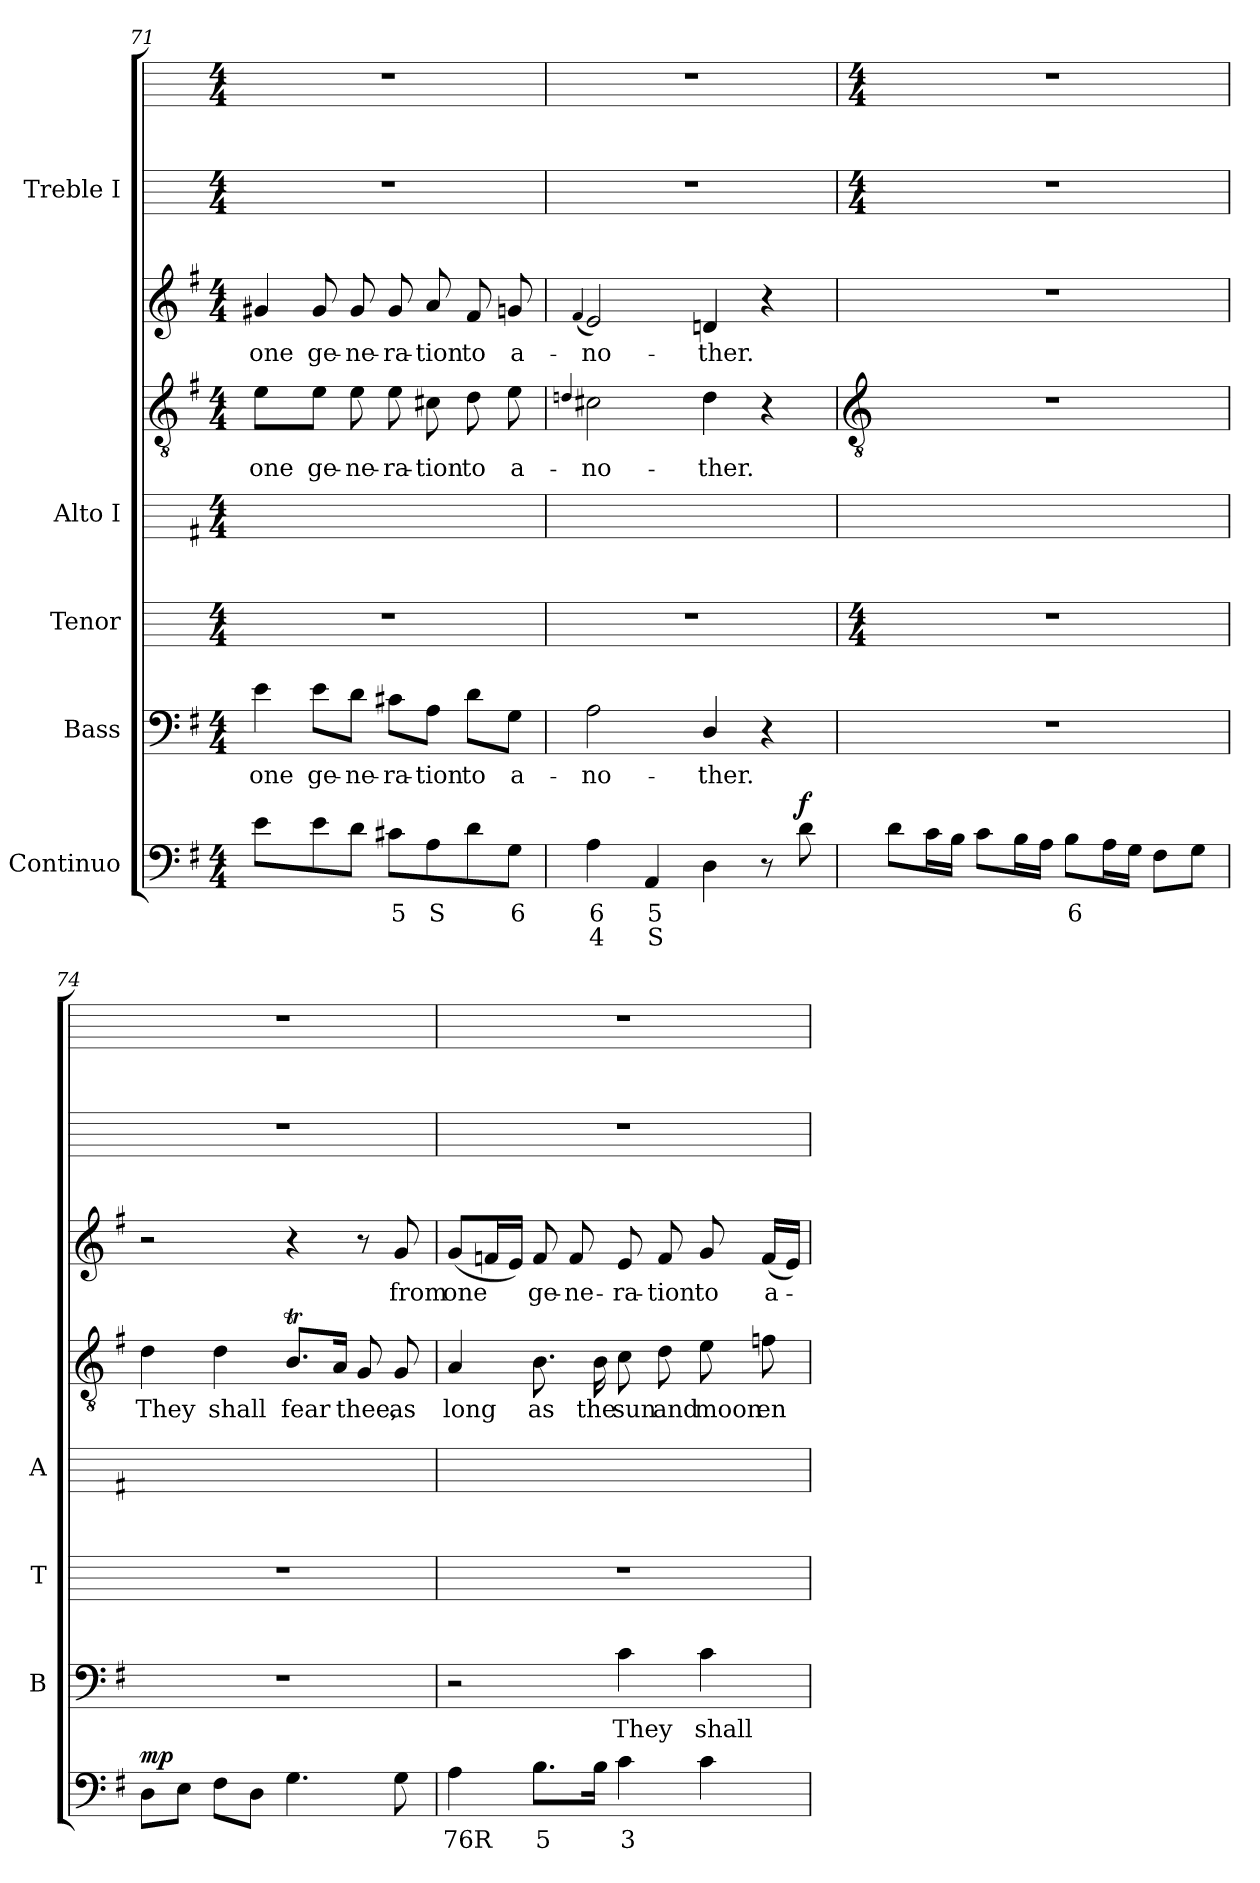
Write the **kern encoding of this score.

**kern	**text	**text	**dynam	**kern	**text	**kern	**kern	**kern	**text	**kern	**text	**kern	**kern
*part5	*part5	*part5	*part5	*part4	*part4	*part3	*part2	*part2	*part2	*part2	*part2	*part1	*part1
*staff8	*staff8	*staff8	*staff8	*staff7	*staff7	*staff6	*staff5	*staff4	*staff4	*staff3	*staff3	*staff2	*staff1
*I"Continuo	*	*	*	*I"Bass	*	*I"Tenor	*I"Alto I	*	*	*	*	*I"Treble I	*
*	*	*	*	*I'B	*	*I'T	*I'A	*	*	*	*	*	*
*clefF4	*	*	*	*clefF4	*	*	*	*clefGv2	*	*clefG2	*	*	*
*k[f#]	*	*	*	*k[f#]	*	*	*k[f#]	*k[f#]	*	*k[f#]	*	*	*
*G:	*	*	*	*G:	*	*	*G:	*G:	*	*G:	*	*	*
*M4/4	*	*	*	*M4/4	*	*M4/4	*M4/4	*M4/4	*	*M4/4	*	*M4/4	*M4/4
=71	=71	=71	=71	=71	=71	=71	=71	=71	=71	=71	=71	=71	=71
!	!	!	!	!	!LO:LY:b	!	!	!	!LO:LY:b	!	!LO:LY:b	!	!
4e	.	.	.	4e	one	1r	1ryy	4e	-one	4g#X	one	1r	1r
!	!	!	!	!	!LO:LY:b	!	!	!	!LO:LY:b	!	!LO:LY:b	!	!
8e	.	.	.	8e\L	ge-	.	.	8eJ	ge-	8g#	ge-	.	.
!	!	!	!	!	!LO:LY:b	!	!	!	!LO:LY:b	!	!LO:LY:b	!	!
8dJ	.	.	.	8d\J	-ne-	.	.	8e	-ne-	8g#	-ne-	.	.
!	!LO:LY:b	!	!	!	!LO:LY:b	!	!	!	!LO:LY:b	!	!LO:LY:b	!	!
8c#XL	5	.	.	8c#X\L	-ra-	.	.	8e	-ra-	8g#	-ra-	.	.
!	!LO:LY:b	!	!	!	!LO:LY:b	!	!	!	!LO:LY:b	!	!LO:LY:b	!	!
8A	S	.	.	8A\J	-tion	.	.	8c#X	-tion	8a	-tion	.	.
!	!	!	!	!	!LO:LY:b	!	!	!	!LO:LY:b	!	!LO:LY:b	!	!
8d	.	.	.	8d\L	to	.	.	8d	to	8f#	to	.	.
!	!LO:LY:b	!	!	!	!LO:LY:b	!	!	!	!LO:LY:b	!	!LO:LY:b	!	!
8GJ	6	.	.	8G\J	a-	.	.	8eL	a-	8gnL	a-	.	.
=72	=72	=72	=72	=72	=72	=72	=72	=72	=72	=72	=72	=72	=72
.	.	.	.	.	.	.	.	4qqdn/	.	(<4qqf#/	.	.	.
!	!LO:LY:b	!LO:LY:b	!	!	!LO:LY:b	!	!	!	!LO:LY:b	!	!LO:LY:b	!	!
4A	6	4	.	2A	-no-	1r	1ryy	2c#X	no-	2e)	-no-	1r	1r
!	!LO:LY:b	!LO:LY:b	!	!	!	!	!	!	!	!	!	!	!
4AA	5	S	.	.	.	.	.	.	.	.	.	.	.
!	!	!	!	!	!LO:LY:b	!	!	!	!LO:LY:b	!	!LO:LY:b	!	!
4D	.	.	.	4D/	-ther.	.	.	4d	-ther.	4dn	-ther.	.	.
8r	.	.	.	4r	.	.	.	4r	.	4r	.	.	.
!	!	!	!LO:DY:b	!	!	!	!	!	!	!	!	!	!
8d	.	.	f	.	.	.	.	.	.	.	.	.	.
!!LO:LB:g=z
=73	=73	=73	=73	=73	=73	=73	=73	=73	=73	=73	=73	=73	=73
*	*	*	*	*	*	*	*	*clefGv2	*	*	*	*	*
*	*	*	*	*	*	*M4/4	*	*	*	*	*	*M4/4	*M4/4
8dL	.	.	.	1r	.	1r	1ryy	1r	.	1r	.	1r	1r
16cL	.	.	.	.	.	.	.	.	.	.	.	.	.
16BJJ	.	.	.	.	.	.	.	.	.	.	.	.	.
8cL	.	.	.	.	.	.	.	.	.	.	.	.	.
16BL	.	.	.	.	.	.	.	.	.	.	.	.	.
16AJJ	.	.	.	.	.	.	.	.	.	.	.	.	.
!	!LO:LY:b	!	!	!	!	!	!	!	!	!	!	!	!
8BL	6	.	.	.	.	.	.	.	.	.	.	.	.
16AL	.	.	.	.	.	.	.	.	.	.	.	.	.
16GJJ	.	.	.	.	.	.	.	.	.	.	.	.	.
8F#L	.	.	.	.	.	.	.	.	.	.	.	.	.
8GJ	.	.	.	.	.	.	.	.	.	.	.	.	.
=74	=74	=74	=74	=74	=74	=74	=74	=74	=74	=74	=74	=74	=74
!	!	!	!LO:DY:b	!	!	!	!	!	!LO:LY:b	!	!	!	!
8DL	.	.	mp	1r	.	1r	1ryy	4d	They	2r	.	1r	1r
8EJ	.	.	.	.	.	.	.	.	.	.	.	.	.
!	!	!	!	!	!	!	!	!	!LO:LY:b	!	!	!	!
8F#L	.	.	.	.	.	.	.	4d	shall	.	.	.	.
8DJ	.	.	.	.	.	.	.	.	.	.	.	.	.
!	!	!	!	!	!	!	!	!	!LO:LY:b	!	!	!	!
4.G	.	.	.	.	.	.	.	8.BtL	fear	4r	.	.	.
.	.	.	.	.	.	.	.	16AJ	.	.	.	.	.
!	!	!	!	!	!	!	!	!	!LO:LY:b	!	!	!	!
.	.	.	.	.	.	.	.	8G	thee,	8r	.	.	.
!	!	!	!	!	!	!	!	!	!LO:LY:b	!	!LO:LY:b	!	!
8G	.	.	.	.	.	.	.	8G	as	8g	from	.	.
=75	=75	=75	=75	=75	=75	=75	=75	=75	=75	=75	=75	=75	=75
!	!LO:LY:b	!	!	!	!	!	!	!	!LO:LY:b	!	!LO:LY:b	!	!
4A	76R	.	.	2r	.	1r	1ryy	4A	long	(<8gL	one	1r	1r
.	.	.	.	.	.	.	.	.	.	16fnL	.	.	.
.	.	.	.	.	.	.	.	.	.	16eJJ)	.	.	.
!	!LO:LY:b	!	!	!	!	!	!	!	!LO:LY:b	!	!LO:LY:b	!	!
8.BL	5	.	.	.	.	.	.	8.B	as	8f	ge-	.	.
!	!	!	!	!	!	!	!	!	!	!	!LO:LY:b	!	!
.	.	.	.	.	.	.	.	.	.	8f	-ne-	.	.
!	!	!	!	!	!	!	!	!	!LO:LY:b	!	!	!	!
16BJ	.	.	.	.	.	.	.	16B	the	.	.	.	.
!	!LO:LY:b	!	!	!	!LO:LY:b	!	!	!	!LO:LY:b	!	!LO:LY:b	!	!
4c	3	.	.	4c	They	.	.	8c	sun	8e	-ra-	.	.
!	!	!	!	!	!	!	!	!	!LO:LY:b	!	!LO:LY:b	!	!
.	.	.	.	.	.	.	.	8d	and	8f	-tion	.	.
!	!	!	!	!	!LO:LY:b	!	!	!	!LO:LY:b	!	!LO:LY:b	!	!
4c	.	.	.	4c	shall	.	.	8e	moon	8g	to	.	.
!	!	!	!	!	!	!	!	!	!LO:LY:b	!	!LO:LY:b	!	!
.	.	.	.	.	.	.	.	8fn	en-	(<16fLL	a-	.	.
.	.	.	.	.	.	.	.	.	.	16eJJ)	.	.	.
=	=	=	=	=	=	=	=	=	=	=	=	=	=
*-	*-	*-	*-	*-	*-	*-	*-	*-	*-	*-	*-	*-	*-
